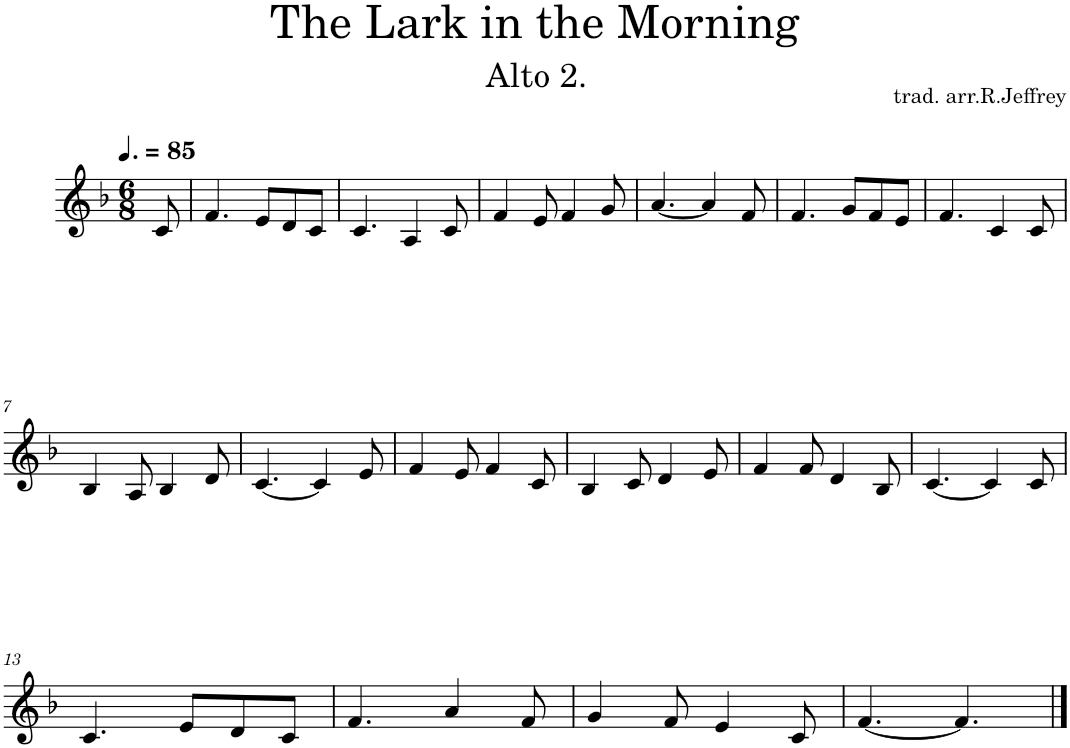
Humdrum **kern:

**kern
*part1
*staff1
*I"Piano
*I'Pno.
*clefG2
*k[b-]
*M6/8
*MM127
=
8c/
=1
4.f/
8e/L
8d/
8c/J
=2
4.c/
4A/
8c/
=3
4f/
8e/
4f/
8g/
=4
[4.a/
4a/]
8f/
=5
4.f/
8g/L
8f/
8e/J
=6
4.f/
4c/
8c/
!!LO:LB:g=z
=7
4B-/
8A/
4B-/
8d/
=8
[4.c/
4c/]
8e/
=9
4f/
8e/
4f/
8c/
=10
4B-/
8c/
4d/
8e/
=11
4f/
8f/
4d/
8B-/
=12
[4.c/
4c/]
8c/
!!LO:LB:g=z
=13
4.c/
8e/L
8d/
8c/J
=14
4.f/
4a/
8f/
=15
4g/
8f/
4e/
8c/
=16
[4.f/
4.f/]
==
*-
